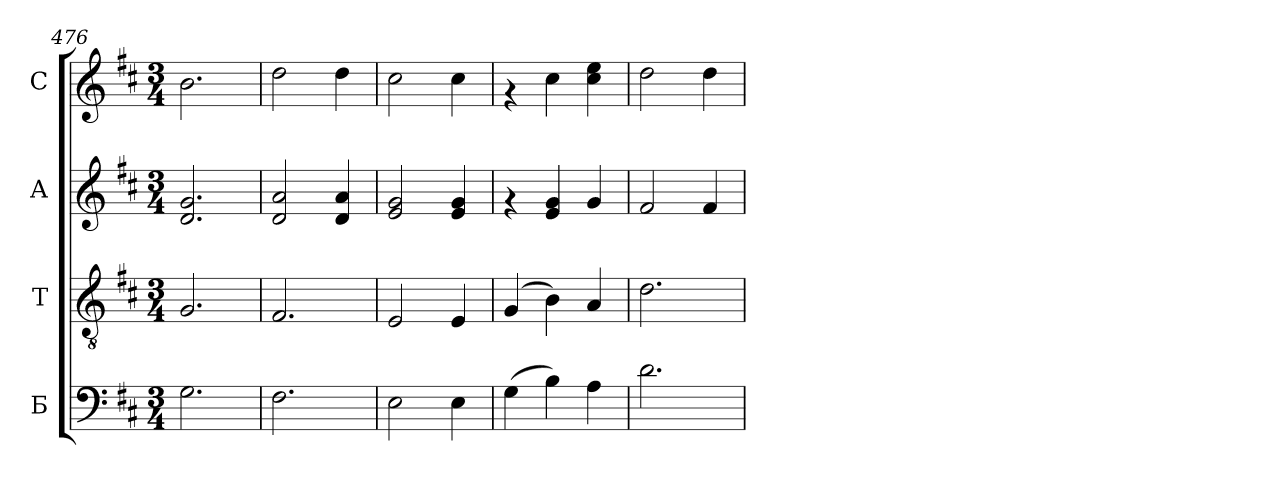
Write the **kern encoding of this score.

**kern	**kern	**kern	**kern
*part4	*part3	*part2	*part1
*staff4	*staff3	*staff2	*staff1
*I"Б	*I"Т	*I"А	*I"С
*clefF4	*clefGv2	*clefG2	*clefG2
*k[f#c#]	*k[f#c#]	*k[f#c#]	*k[f#c#]
*D:	*D:	*D:	*D:
*M3/4	*M3/4	*M3/4	*M3/4
=476	=476	=476	=476
2.G\	2.G/	2.d/ 2.g/	2.b\
=477	=477	=477	=477
2.F#\	2.F#/	2d/ 2a/	2dd\
.	.	4d/ 4a/	4dd\
=478	=478	=478	=478
2E\	2E/	2e/ 2g/	2cc#\
4E\	4E/	4e/ 4g/	4cc#\
=479	=479	=479	=479
(>4G\	(4G/	4rf	4rf
4B\)	4B\)	4e/ 4g/	4cc#\
4A\	4A/	4g/	4cc#\ 4ee\
=480	=480	=480	=480
2.d\	2.d\	2f#/	2dd\
.	.	4f#/	4dd\
=	=	=	=
*-	*-	*-	*-
